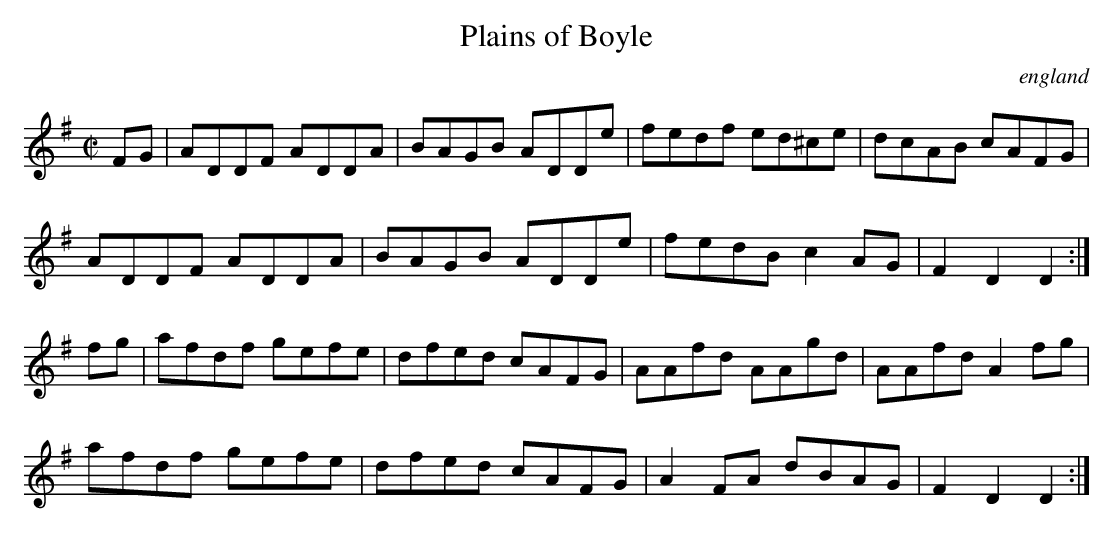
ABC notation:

X:1
T:Plains of Boyle
O:england
M:C|
L:1/8
K:D Mixolydian
FG|ADDF ADDA|BAGB ADDe|fedf ed^ce|dcAB cAFG|
ADDF ADDA|BAGB ADDe|fedB c2AG|F2D2 D2:|
fg|afdf gefe|dfed cAFG|AAfd AAgd|AAfd A2fg|
afdf gefe|dfed cAFG|A2FA dBAG|F2D2 D2:|
